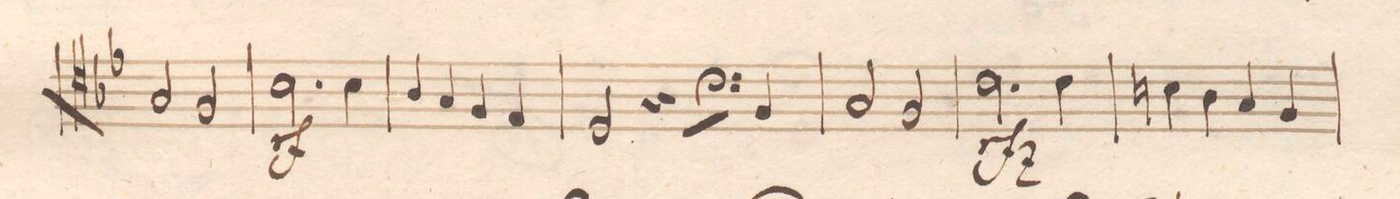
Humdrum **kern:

**kern	**dynam
*I"Baſso e Violoncello.	*
*clefC4	*
*k[b-e-]	*
*met(c|)	*
*M2/2	*
2G/	.
2F/	.
=72	=72
2.B-\	rf
4B-\	.
=73	=73
4A/	.
4G/	.
4F/	.
4E-/	.
=74	=74
2D/	.
4r	.
*clefF4	*
4BB-/	.
=75	=75
2C/	.
2BB-/	.
=76	=76
2.F\	rf
4F\	.
=77	=77
4En\	.
4D\	.
4C/	.
4BB-/	.
=78	=78
*-	*-
